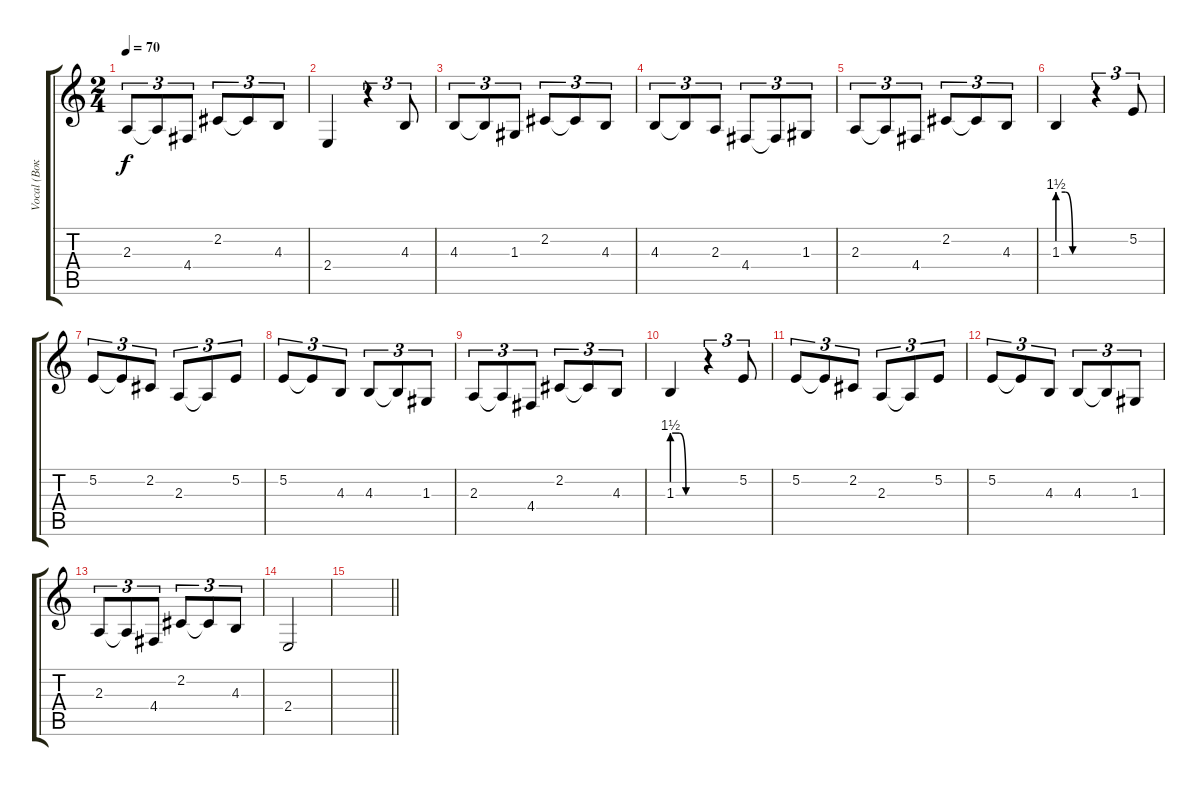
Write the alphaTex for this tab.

\track ("Vocal (Вокал)" "Vocal (Вок") {instrument harmonica}
\staff {score tabs}
\tuning (E4 B3 G3 D3 A2 E2) {hide}
\ts (2 4)
\tempo 70
\clef g2
\ks c
2.3.8{tu (3 2) dy f} 2.3{t}.8{tu (3 2)} 4.4.8{tu (3 2)} 2.2.8{tu (3 2)} 2.2{t}.8{tu (3 2)} 4.3.8{tu (3 2)} |
2.4.4 r.4{tu (3 2)} 4.3.8{tu (3 2)} |
4.3.8{tu (3 2)} 4.3{t}.8{tu (3 2)} 1.3.8{tu (3 2)} 2.2.8{tu (3 2)} 2.2{t}.8{tu (3 2)} 4.3.8{tu (3 2)} |
4.3.8{tu (3 2)} 4.3{t}.8{tu (3 2)} 2.3.8{tu (3 2)} 4.4.8{tu (3 2)} 4.4{t}.8{tu (3 2)} 1.3.8{tu (3 2)} |
2.3.8{tu (3 2)} 2.3{t}.8{tu (3 2)} 4.4.8{tu (3 2)} 2.2.8{tu (3 2)} 2.2{t}.8{tu (3 2)} 4.3.8{tu (3 2)} |
1.3{be (custom 0 6 15 6 30 0 60 0)}.4 r.4{tu (3 2)} 5.2.8{tu (3 2)} |
5.2.8{tu (3 2)} 5.2{t}.8{tu (3 2)} 2.2.8{tu (3 2)} 2.3.8{tu (3 2)} 2.3{t}.8{tu (3 2)} 5.2.8{tu (3 2)} |
5.2.8{tu (3 2)} 5.2{t}.8{tu (3 2)} 4.3.8{tu (3 2)} 4.3.8{tu (3 2)} 4.3{t}.8{tu (3 2)} 1.3.8{tu (3 2)} |
2.3.8{tu (3 2)} 2.3{t}.8{tu (3 2)} 4.4.8{tu (3 2)} 2.2.8{tu (3 2)} 2.2{t}.8{tu (3 2)} 4.3.8{tu (3 2)} |
1.3{be (custom 0 6 15 6 30 0 60 0)}.4 r.4{tu (3 2)} 5.2.8{tu (3 2)} |
5.2.8{tu (3 2)} 5.2{t}.8{tu (3 2)} 2.2.8{tu (3 2)} 2.3.8{tu (3 2)} 2.3{t}.8{tu (3 2)} 5.2.8{tu (3 2)} |
5.2.8{tu (3 2)} 5.2{t}.8{tu (3 2)} 4.3.8{tu (3 2)} 4.3.8{tu (3 2)} 4.3{t}.8{tu (3 2)} 1.3.8{tu (3 2)} |
2.3.8{tu (3 2)} 2.3{t}.8{tu (3 2)} 4.4.8{tu (3 2)} 2.2.8{tu (3 2)} 2.2{t}.8{tu (3 2)} 4.3.8{tu (3 2)} |
2.4.2 |
\barLineRight lightlight
